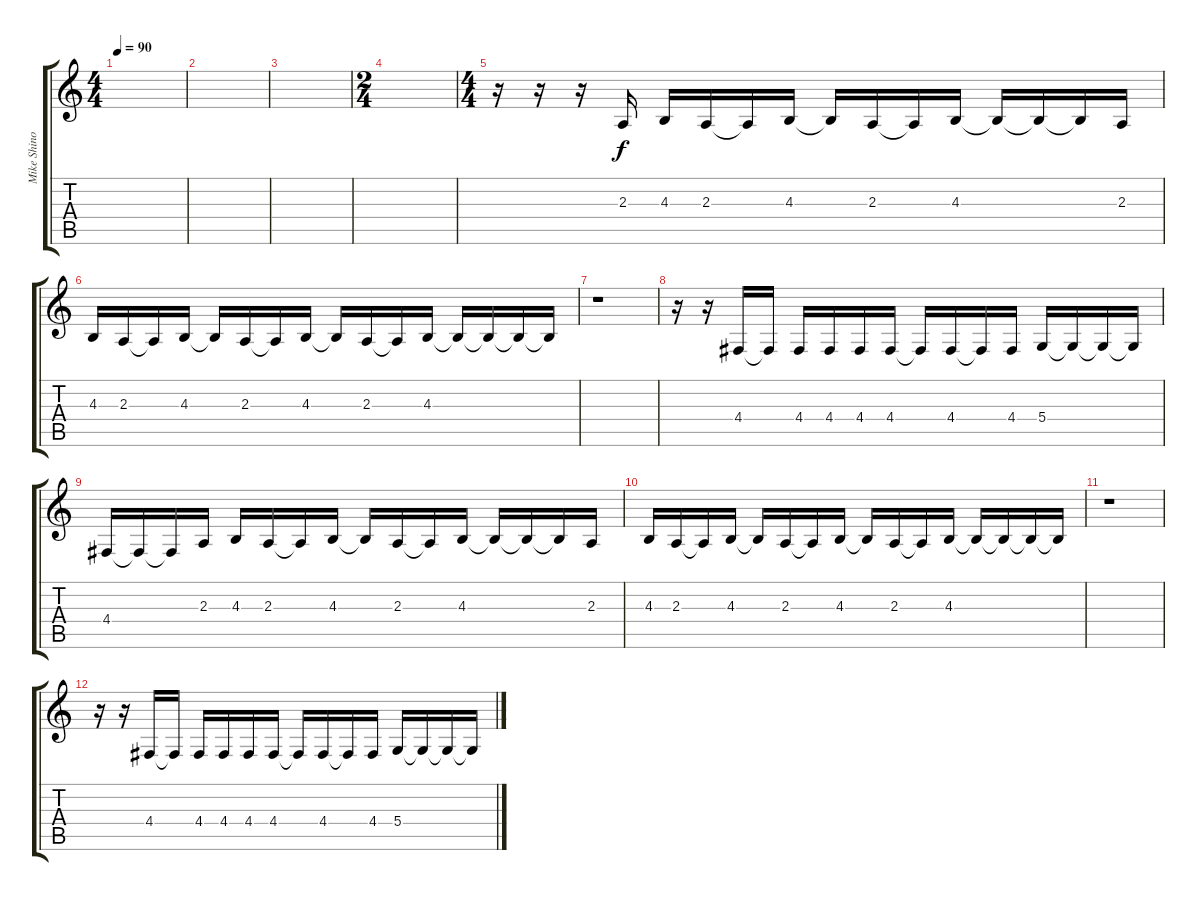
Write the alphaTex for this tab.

\track ("Mike Shinoda - Back Vocals" "Mike Shino") {instrument harmonica}
\staff {score tabs}
\tuning (E4 B3 G3 D3 A2 E2) {hide}
\ts (4 4)
\tempo 90
\clef g2
\ks c
|
|
|
\ts (2 4)
|
\ts (4 4)
r.16 r.16 r.16 2.3.16 4.3.16 2.3.16 2.3{t}.16 4.3.16 4.3{t}.16 2.3.16 2.3{t}.16 4.3.16 4.3{t}.16 4.3{t}.16 4.3{t}.16 2.3.16 |
4.3.16 2.3.16 2.3{t}.16 4.3.16 4.3{t}.16 2.3.16 2.3{t}.16 4.3.16 4.3{t}.16 2.3.16 2.3{t}.16 4.3.16 4.3{t}.16 4.3{t}.16 4.3{t}.16 4.3{t}.16 |
r.1 |
r.16 r.16 4.4.16 4.4{t}.16 4.4.16 4.4.16 4.4.16 4.4.16 4.4{t}.16 4.4.16 4.4{t}.16 4.4.16 5.4.16 5.4{t}.16 5.4{t}.16 5.4{t}.16 |
4.4.16 4.4{t}.16 4.4{t}.16 2.3.16 4.3.16 2.3.16 2.3{t}.16 4.3.16 4.3{t}.16 2.3.16 2.3{t}.16 4.3.16 4.3{t}.16 4.3{t}.16 4.3{t}.16 2.3.16 |
4.3.16 2.3.16 2.3{t}.16 4.3.16 4.3{t}.16 2.3.16 2.3{t}.16 4.3.16 4.3{t}.16 2.3.16 2.3{t}.16 4.3.16 4.3{t}.16 4.3{t}.16 4.3{t}.16 4.3{t}.16 |
r.1 |
r.16 r.16 4.4.16 4.4{t}.16 4.4.16 4.4.16 4.4.16 4.4.16 4.4{t}.16 4.4.16 4.4{t}.16 4.4.16 5.4.16 5.4{t}.16 5.4{t}.16 5.4{t}.16
